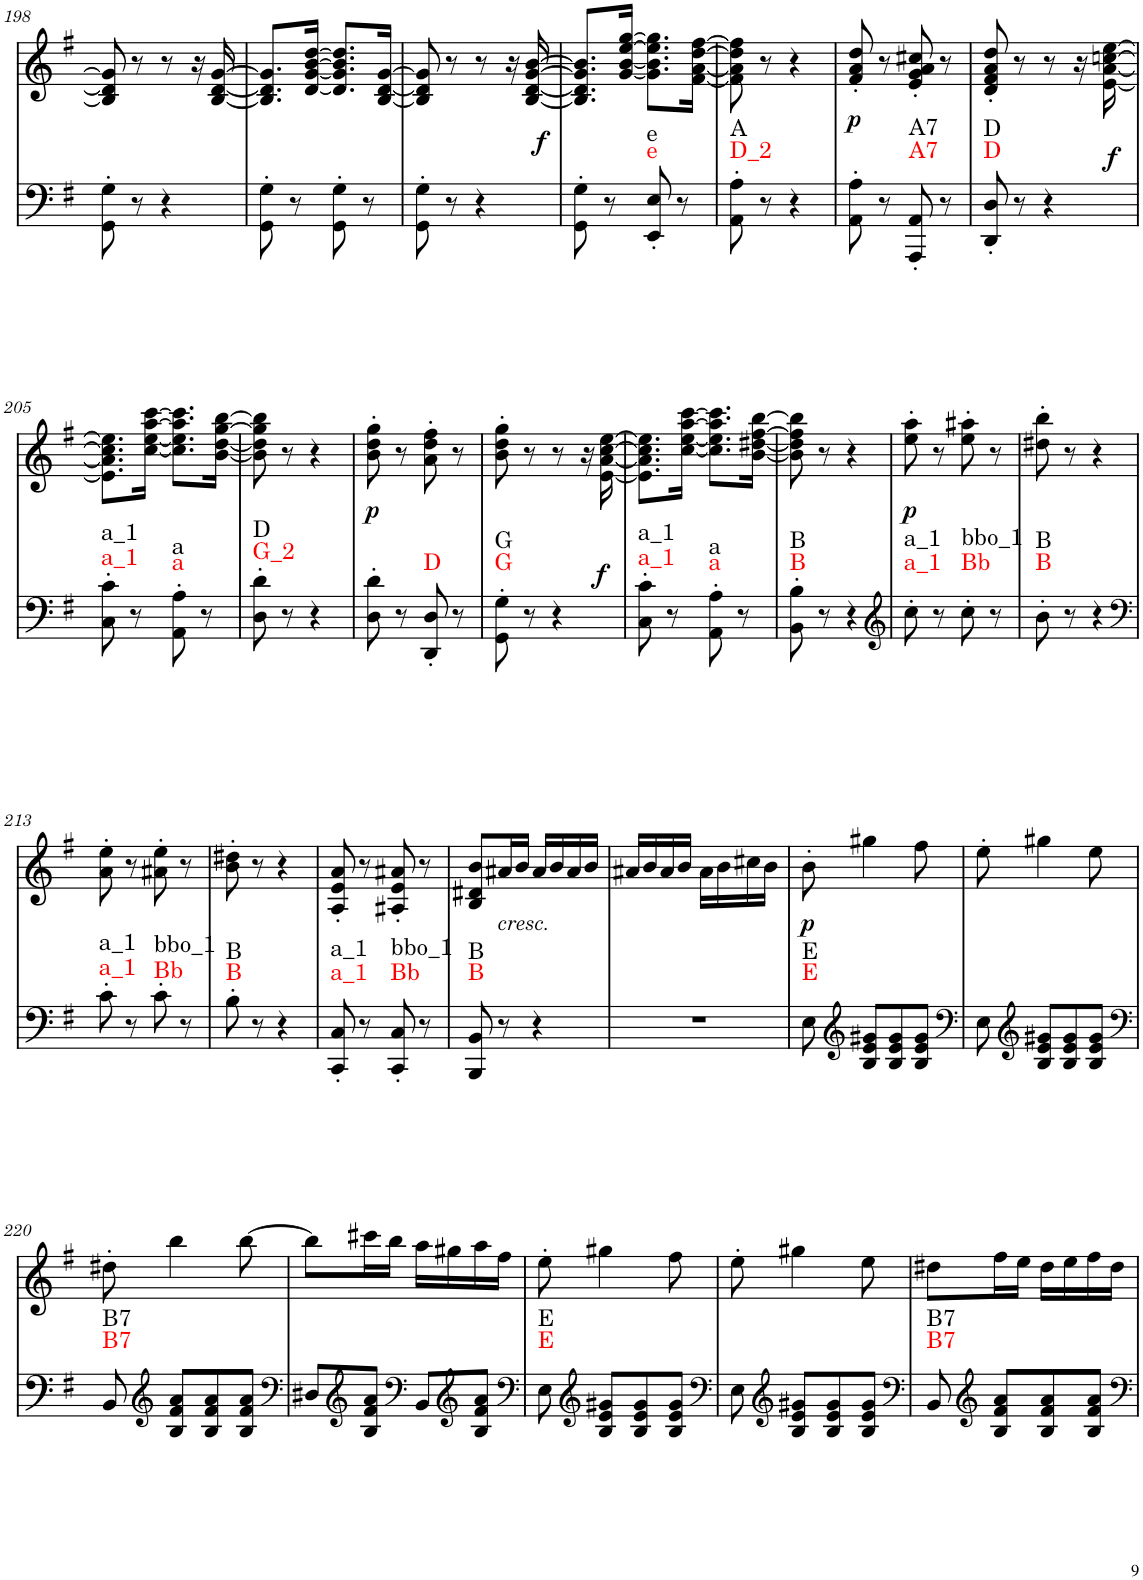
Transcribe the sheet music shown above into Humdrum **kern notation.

**kern	**dynam	**harte	**kern	**text	**dynam
*part2	*part2	*part2	*part1	*part1	*part1
*staff2	*staff2	*	*staff1	*staff1	*staff1
*I"piano	*	*	*I"piano	*	*
*I'Pno	*	*	*I'Pno	*	*
!!LO:PB:g=z
*clefF4	*	*	*clefG2	*	*
*k[f#]	*	*	*k[f#]	*	*
*G:	*	*	*G:	*	*
*M2/4	*	*	*M2/4	*	*
=198	=198	=198	=198	=198	=198
8GG\' 8G\'	.	.	8B/] 8d/] 8g/]	.	.
8r	.	.	8r	.	.
4r	.	.	8r	.	.
.	.	.	16r	.	.
.	.	.	[16B/ [16d/ [16g/	.	.
=199	=199	=199	=199	=199	=199
8GG\' 8G\'	.	.	8.B/] 8.d/] 8.g/]L	.	.
8r	.	.	.	.	.
.	.	.	[16d/ [16g/ [16b/ [16dd/Jk	.	.
8GG\' 8G\'	.	.	8.d/] 8.g/] 8.b/] 8.dd/]L	.	.
8r	.	.	.	.	.
.	.	.	[16B/ [16d/ [16g/Jk	.	.
=200	=200	=200	=200	=200	=200
8GG\' 8G\'	.	.	8B/] 8d/] 8g/]	.	.
8r	.	.	8r	.	.
!	!LO:DY:a	!	!	!	!
4r	f	.	8r	.	.
.	.	.	16r	.	.
!	!	!	!	!LO:LY:b	!
.	.	.	[16B/ [16d/ [16g/ [16b/	f	.
=201	=201	=201	=201	=201	=201
8GG\' 8G\'	.	.	8.B/] 8.d/] 8.g/] 8.b/]L	.	.
8r	.	.	.	.	.
.	.	.	[16g/ [16b/ [16ee/ [16gg/Jk	.	.
!	!	!LO:H:n=1:kt=e	!	!	!
!	!	!LO:H:n=2:kt=e	!	!	!
8EE/' 8E/'	.	N N	8.g\] 8.b\] 8.ee\] 8.gg\]L	.	.
8r	.	.	.	.	.
.	.	.	[16f#\ [16a\ [16dd\ [16ff#\Jk	.	.
=202	=202	=202	=202	=202	=202
!	!	!LO:H:n=1:kt=D_2	!	!	!
!	!	!LO:H:n=2:kt=A	!	!	!
8AA\' 8A\'	.	N N	8f#\] 8a\] 8dd\] 8ff#\]	.	.
8r	.	.	8r	.	.
4r	.	.	4r	.	.
=203	=203	=203	=203	=203	=203
!	!	!	!	!LO:LY:b	!LO:DY:b
8AA\' 8A\'	.	.	8f#/' 8a/' 8dd/'	p	p
8r	.	.	8r	.	.
!	!	!LO:H:n=1:kt=A7	!	!	!
!	!	!LO:H:n=2:kt=A7	!	!	!
8AAA/' 8AA/'	.	N N	8e/' 8g/' 8a/' 8cc#X/'	.	.
8r	.	.	8r	.	.
=204	=204	=204	=204	=204	=204
!	!	!LO:H:n=1:kt=D	!	!	!
!	!	!LO:H:n=2:kt=D	!	!	!
8DD/' 8D/'	.	N N	8d/' 8f#/' 8a/' 8dd/'	.	.
8r	.	.	8r	.	.
!	!LO:DY:a	!	!	!	!
4r	f	.	8r	.	.
.	.	.	16r	.	.
!	!	!	!	!LO:LY:b	!
.	.	.	[16e\ [16a\ [16ccn\ [16ee\	f	.
!!LO:LB:g=z
=205	=205	=205	=205	=205	=205
!	!	!LO:H:n=1:kt=a_1	!	!	!
!	!	!LO:H:n=2:kt=a_1	!	!	!
8C\' 8c\'	.	N N	8.e\] 8.a\] 8.cc\] 8.ee\]L	.	.
8r	.	.	.	.	.
.	.	.	[16cc\ [16ee\ [16aa\ [16ccc\Jk	.	.
!	!	!LO:H:n=1:kt=a	!	!	!
!	!	!LO:H:n=2:kt=a	!	!	!
8AA\' 8A\'	.	N N	8.cc\] 8.ee\] 8.aa\] 8.ccc\]L	.	.
8r	.	.	.	.	.
.	.	.	[16b\ [16dd\ [16gg\ [16bb\Jk	.	.
=206	=206	=206	=206	=206	=206
!	!	!LO:H:n=1:kt=G_2	!	!	!
!	!	!LO:H:n=2:kt=D	!	!	!
8D\' 8d\'	.	N N	8b\] 8dd\] 8gg\] 8bb\]	.	.
8r	.	.	8r	.	.
4r	.	.	4r	.	.
=207	=207	=207	=207	=207	=207
!	!	!	!	!LO:LY:b	!LO:DY:b
8D\' 8d\'	.	.	8b\' 8dd\' 8gg\'	p	p
8r	.	.	8r	.	.
!	!	!LO:H:kt=D	!	!	!
8DD/' 8D/'	.	N	8a\' 8dd\' 8ff#\'	.	.
8r	.	.	8r	.	.
=208	=208	=208	=208	=208	=208
!	!	!LO:H:n=1:kt=G	!	!	!
!	!	!LO:H:n=2:kt=G	!	!	!
8GG\' 8G\'	.	N N	8b\' 8dd\' 8gg\'	.	.
8r	.	.	8r	.	.
!	!LO:DY:a	!	!	!	!
4r	f	.	8r	.	.
.	.	.	16r	.	.
!	!	!	!	!LO:LY:b	!
.	.	.	[16e\ [16a\ [16cc\ [16ee\	f	.
=209	=209	=209	=209	=209	=209
!	!	!LO:H:n=1:kt=a_1	!	!	!
!	!	!LO:H:n=2:kt=a_1	!	!	!
8C\' 8c\'	.	N N	8.e\] 8.a\] 8.cc\] 8.ee\]L	.	.
8r	.	.	.	.	.
.	.	.	[16cc\ [16ee\ [16aa\ [16ccc\Jk	.	.
!	!	!LO:H:n=1:kt=a	!	!	!
!	!	!LO:H:n=2:kt=a	!	!	!
8AA\' 8A\'	.	N N	8.cc\] 8.ee\] 8.aa\] 8.ccc\]L	.	.
8r	.	.	.	.	.
.	.	.	[16b\ [16dd#X\ [16ff#\ [16bb\Jk	.	.
=210	=210	=210	=210	=210	=210
!	!	!LO:H:n=1:kt=B	!	!	!
!	!	!LO:H:n=2:kt=B	!	!	!
8BB\' 8B\'	.	N N	8b\] 8dd#\] 8ff#\] 8bb\]	.	.
8r	.	.	8r	.	.
4r	.	.	4r	.	.
=211	=211	=211	=211	=211	=211
*clefG2	*	*	*	*	*
!	!	!LO:H:n=1:kt=a_1	!	!LO:LY:b	!LO:DY:b
!	!	!LO:H:n=2:kt=a_1	!	!	!
8cc'\	.	N N	8ee\' 8aa\'	p	p
8r	.	.	8r	.	.
!	!	!LO:H:n=1:kt=Bb	!	!	!
!	!	!LO:H:n=2:kt=bbo_1	!	!	!
8cc'\	.	N N	8ee\' 8aa#X\'	.	.
8r	.	.	8r	.	.
=212	=212	=212	=212	=212	=212
!	!	!LO:H:n=1:kt=B	!	!	!
!	!	!LO:H:n=2:kt=B	!	!	!
8b'\	.	N N	8dd#X\' 8bb\'	.	.
8r	.	.	8r	.	.
4r	.	.	4r	.	.
!!LO:LB:g=z
=213	=213	=213	=213	=213	=213
*clefF4	*	*	*	*	*
!	!	!LO:H:n=1:kt=a_1	!	!	!
!	!	!LO:H:n=2:kt=a_1	!	!	!
8c'\	.	N N	8a\' 8ee\'	.	.
8r	.	.	8r	.	.
!	!	!LO:H:n=1:kt=Bb	!	!	!
!	!	!LO:H:n=2:kt=bbo_1	!	!	!
8c'\	.	N N	8a#X\' 8ee\'	.	.
8r	.	.	8r	.	.
=214	=214	=214	=214	=214	=214
!	!	!LO:H:n=1:kt=B	!	!	!
!	!	!LO:H:n=2:kt=B	!	!	!
8B'\	.	N N	8b\' 8dd#X\'	.	.
8r	.	.	8r	.	.
4r	.	.	4r	.	.
=215	=215	=215	=215	=215	=215
!	!	!LO:H:n=1:kt=a_1	!	!	!
!	!	!LO:H:n=2:kt=a_1	!	!	!
8CC/' 8C/'	.	N N	8A/' 8e/' 8a/'	.	.
8r	.	.	8r	.	.
!	!	!LO:H:n=1:kt=Bb	!	!	!
!	!	!LO:H:n=2:kt=bbo_1	!	!	!
8CC/' 8C/'	.	N N	8A#X/' 8e/' 8a#X/'	.	.
8r	.	.	8r	.	.
=216	=216	=216	=216	=216	=216
!	!	!LO:H:n=1:kt=B	!	!	!
!	!	!LO:H:n=2:kt=B	!	!	!
8BBB/ 8BB/	.	N N	8B/ 8d#X/ 8b/L	.	.
!	!	!	!LO:TX:b:i:t=cresc.	!	!
!	!	!	!	!LO:LY:b	!
8r	.	.	16a#X/L	<	.
.	.	.	16b/JJ	.	.
4r	.	.	16a#/LL	.	.
.	.	.	16b/	.	.
.	.	.	16a#/	.	.
.	.	.	16b/JJ	.	.
=217	=217	=217	=217	=217	=217
2r	.	.	16a#X/LL	.	.
.	.	.	16b/	.	.
.	.	.	16a#/	.	.
.	.	.	16b/JJ	.	.
.	.	.	16a#\LL	.	.
.	.	.	16b\	.	.
.	.	.	16cc#X\	.	.
.	.	.	16b\JJ	.	.
=218	=218	=218	=218	=218	=218
!	!	!LO:H:n=1:kt=E	!	!LO:LY:b	!LO:DY:b
!	!	!LO:H:n=2:kt=E	!	!	!
8E\	.	N N	8b'\	p	p
*clefG2	*	*	*	*	*
8B/ 8e/ 8g#X/L	.	.	4gg#X\	.	.
8B/ 8e/ 8g#/	.	.	.	.	.
8B/ 8e/ 8g#/J	.	.	8ff#\	.	.
=219	=219	=219	=219	=219	=219
*clefF4	*	*	*	*	*
8E\	.	.	8ee'\	.	.
*clefG2	*	*	*	*	*
8B/ 8e/ 8g#X/L	.	.	4gg#X\	.	.
8B/ 8e/ 8g#/	.	.	.	.	.
8B/ 8e/ 8g#/J	.	.	8ee\	.	.
!!LO:LB:g=z
=220	=220	=220	=220	=220	=220
*clefF4	*	*	*	*	*
!	!	!LO:H:n=1:kt=B7	!	!	!
!	!	!LO:H:n=2:kt=B7	!	!	!
8BB/	.	N N	8dd#X'\	.	.
*clefG2	*	*	*	*	*
8B/ 8f#/ 8a/L	.	.	4bb\	.	.
8B/ 8f#/ 8a/	.	.	.	.	.
8B/ 8f#/ 8a/J	.	.	[8bb\	.	.
=221	=221	=221	=221	=221	=221
*clefF4	*	*	*	*	*
8D#X/L	.	.	8bb\L]	.	.
*clefG2	*	*	*	*	*
8B/ 8f#/ 8a/J	.	.	16ccc#X\L	.	.
.	.	.	16bb\JJ	.	.
*clefF4	*	*	*	*	*
8BB/L	.	.	16aa\LL	.	.
.	.	.	16gg#X\	.	.
*clefG2	*	*	*	*	*
8B/ 8f#/ 8a/J	.	.	16aa\	.	.
.	.	.	16ff#\JJ	.	.
=222	=222	=222	=222	=222	=222
*clefF4	*	*	*	*	*
!	!	!LO:H:n=1:kt=E	!	!	!
!	!	!LO:H:n=2:kt=E	!	!	!
8E\	.	N N	8ee'\	.	.
*clefG2	*	*	*	*	*
8B/ 8e/ 8g#X/L	.	.	4gg#X\	.	.
8B/ 8e/ 8g#/	.	.	.	.	.
8B/ 8e/ 8g#/J	.	.	8ff#\	.	.
=223	=223	=223	=223	=223	=223
*clefF4	*	*	*	*	*
8E\	.	.	8ee'\	.	.
*clefG2	*	*	*	*	*
8B/ 8e/ 8g#X/L	.	.	4gg#X\	.	.
8B/ 8e/ 8g#/	.	.	.	.	.
8B/ 8e/ 8g#/J	.	.	8ee\	.	.
=224	=224	=224	=224	=224	=224
*clefF4	*	*	*	*	*
!	!	!LO:H:n=1:kt=B7	!	!	!
!	!	!LO:H:n=2:kt=B7	!	!	!
8BB/	.	N N	8dd#X\L	.	.
*clefG2	*	*	*	*	*
8B/ 8f#/ 8a/L	.	.	16ff#\L	.	.
.	.	.	16ee\JJ	.	.
8B/ 8f#/ 8a/	.	.	16dd#\LL	.	.
.	.	.	16ee\	.	.
8B/ 8f#/ 8a/J	.	.	16ff#\	.	.
.	.	.	16dd#\JJ	.	.
=	=	=	=	=	=
*-	*-	*-	*-	*-	*-
